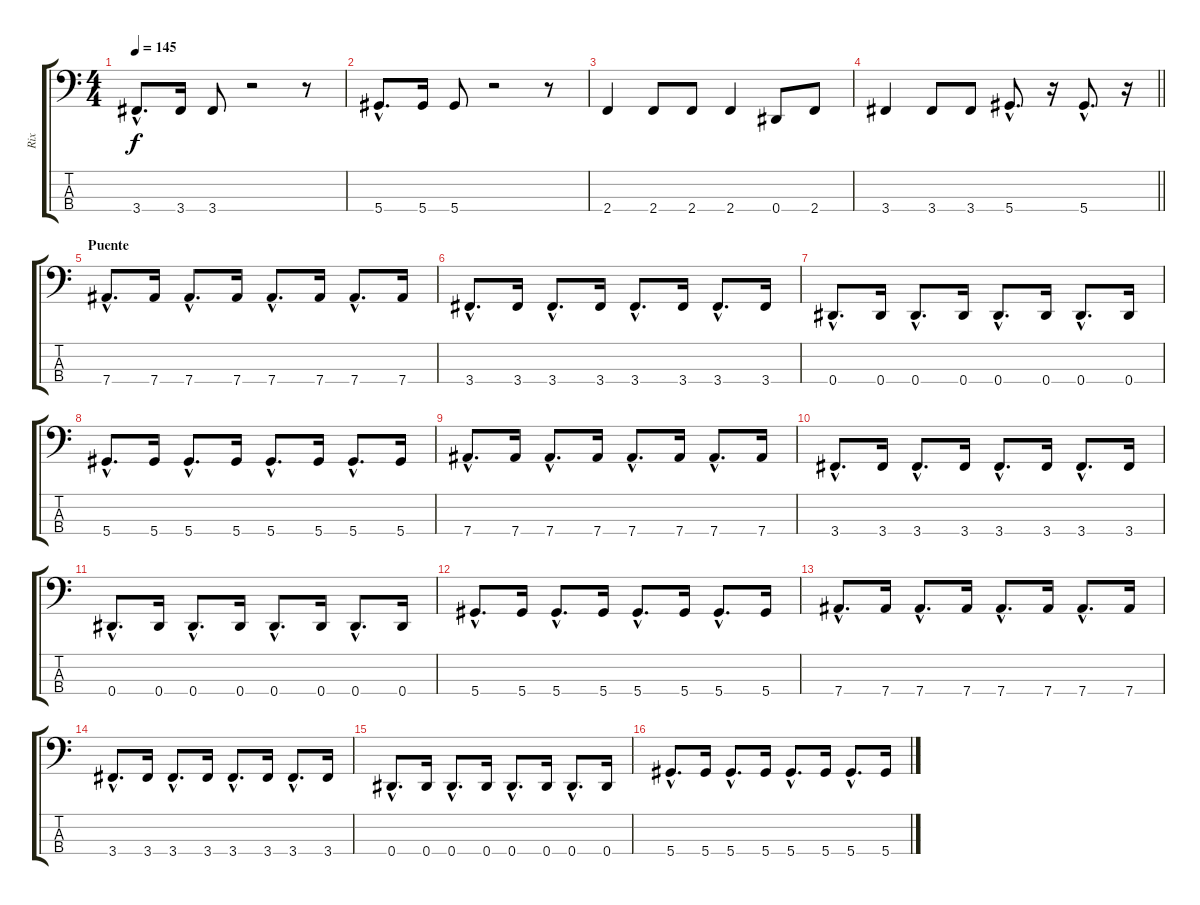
\track ("Rix" "Rix") {instrument electricbasspick}
\staff {score tabs}
\tuning (Gb2 Db2 Ab1 Eb1) {hide}
\ts (4 4)
\tempo 145
\clef f4
\ks c
3.4{hac}.8{d dy f} 3.4.16 3.4.8 r.2 r.8 |
5.4{hac}.8{d} 5.4.16 5.4.8 r.2 r.8 |
2.4.4 2.4.8 2.4.8 2.4.4 0.4.8 2.4.8 |
\barLineRight lightlight
3.4.4 3.4.8 3.4.8 5.4{hac}.8{d} r.16 5.4{hac}.8{d} r.16 |
\section ("" "Puente")
7.4{hac}.8{d} 7.4.16 7.4{hac}.8{d} 7.4.16 7.4{hac}.8{d} 7.4.16 7.4{hac}.8{d} 7.4.16 |
3.4{hac}.8{d} 3.4.16 3.4{hac}.8{d} 3.4.16 3.4{hac}.8{d} 3.4.16 3.4{hac}.8{d} 3.4.16 |
0.4{hac}.8{d} 0.4.16 0.4{hac}.8{d} 0.4.16 0.4{hac}.8{d} 0.4.16 0.4{hac}.8{d} 0.4.16 |
5.4{hac}.8{d} 5.4.16 5.4{hac}.8{d} 5.4.16 5.4{hac}.8{d} 5.4.16 5.4{hac}.8{d} 5.4.16 |
7.4{hac}.8{d} 7.4.16 7.4{hac}.8{d} 7.4.16 7.4{hac}.8{d} 7.4.16 7.4{hac}.8{d} 7.4.16 |
3.4{hac}.8{d} 3.4.16 3.4{hac}.8{d} 3.4.16 3.4{hac}.8{d} 3.4.16 3.4{hac}.8{d} 3.4.16 |
0.4{hac}.8{d} 0.4.16 0.4{hac}.8{d} 0.4.16 0.4{hac}.8{d} 0.4.16 0.4{hac}.8{d} 0.4.16 |
5.4{hac}.8{d} 5.4.16 5.4{hac}.8{d} 5.4.16 5.4{hac}.8{d} 5.4.16 5.4{hac}.8{d} 5.4.16 |
7.4{hac}.8{d} 7.4.16 7.4{hac}.8{d} 7.4.16 7.4{hac}.8{d} 7.4.16 7.4{hac}.8{d} 7.4.16 |
3.4{hac}.8{d} 3.4.16 3.4{hac}.8{d} 3.4.16 3.4{hac}.8{d} 3.4.16 3.4{hac}.8{d} 3.4.16 |
0.4{hac}.8{d} 0.4.16 0.4{hac}.8{d} 0.4.16 0.4{hac}.8{d} 0.4.16 0.4{hac}.8{d} 0.4.16 |
5.4{hac}.8{d} 5.4.16 5.4{hac}.8{d} 5.4.16 5.4{hac}.8{d} 5.4.16 5.4{hac}.8{d} 5.4.16
